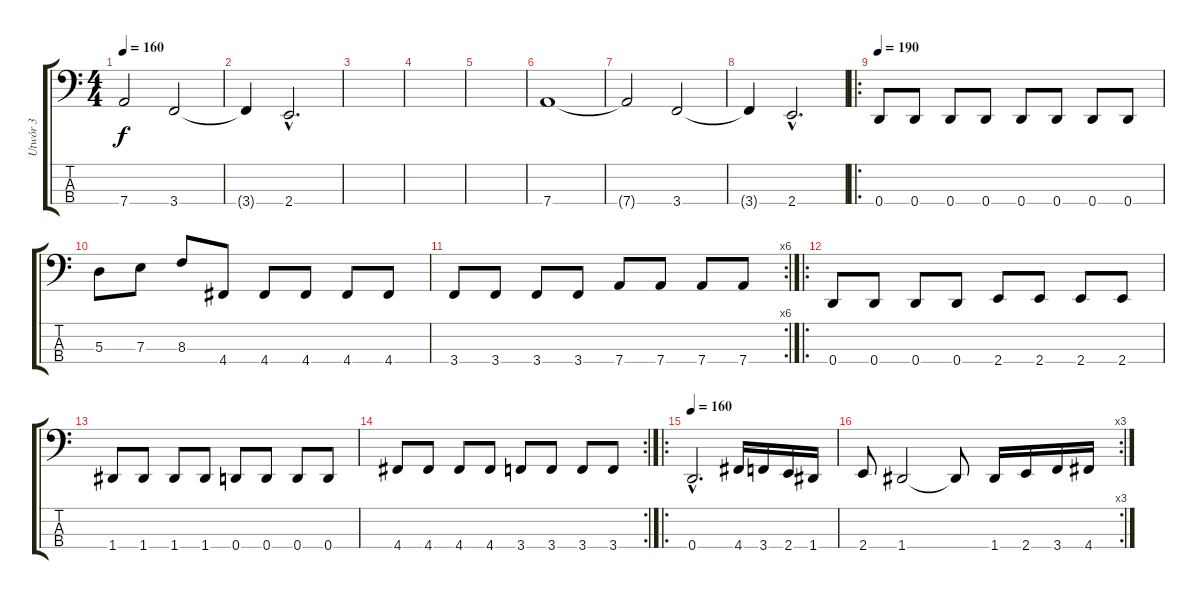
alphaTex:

\track ("Utwór 3" "Utwór 3") {instrument electricbassfinger}
\staff {score tabs}
\tuning (G2 D2 A1 D1) {hide}
\ts (4 4)
\tempo 160
\clef f4
\ks c
7.4{t}.2{dy f} 3.4.2 |
3.4{t}.4 2.4{hac}.2{d} |
|
|
|
7.4.1 |
7.4{t}.2 3.4.2 |
3.4{t}.4 2.4{hac}.2{d} |
\ro
\tempo 190
0.4.8 0.4.8 0.4.8 0.4.8 0.4.8 0.4.8 0.4.8 0.4.8 |
5.3.8 7.3.8 8.3.8 4.4.8 4.4.8 4.4.8 4.4.8 4.4.8 |
\rc 6
3.4.8 3.4.8 3.4.8 3.4.8 7.4.8 7.4.8 7.4.8 7.4.8 |
\ro
0.4.8 0.4.8 0.4.8 0.4.8 2.4.8 2.4.8 2.4.8 2.4.8 |
1.4.8 1.4.8 1.4.8 1.4.8 0.4.8 0.4.8 0.4.8 0.4.8 |
\rc 2
4.4.8 4.4.8 4.4.8 4.4.8 3.4.8 3.4.8 3.4.8 3.4.8 |
\ro
\tempo 160
0.4{hac}.2{d} 4.4.16 3.4.16 2.4.16 1.4.16 |
\rc 3
2.4.8 1.4.2 1.4{t}.8 1.4.16 2.4.16 3.4.16 4.4.16
